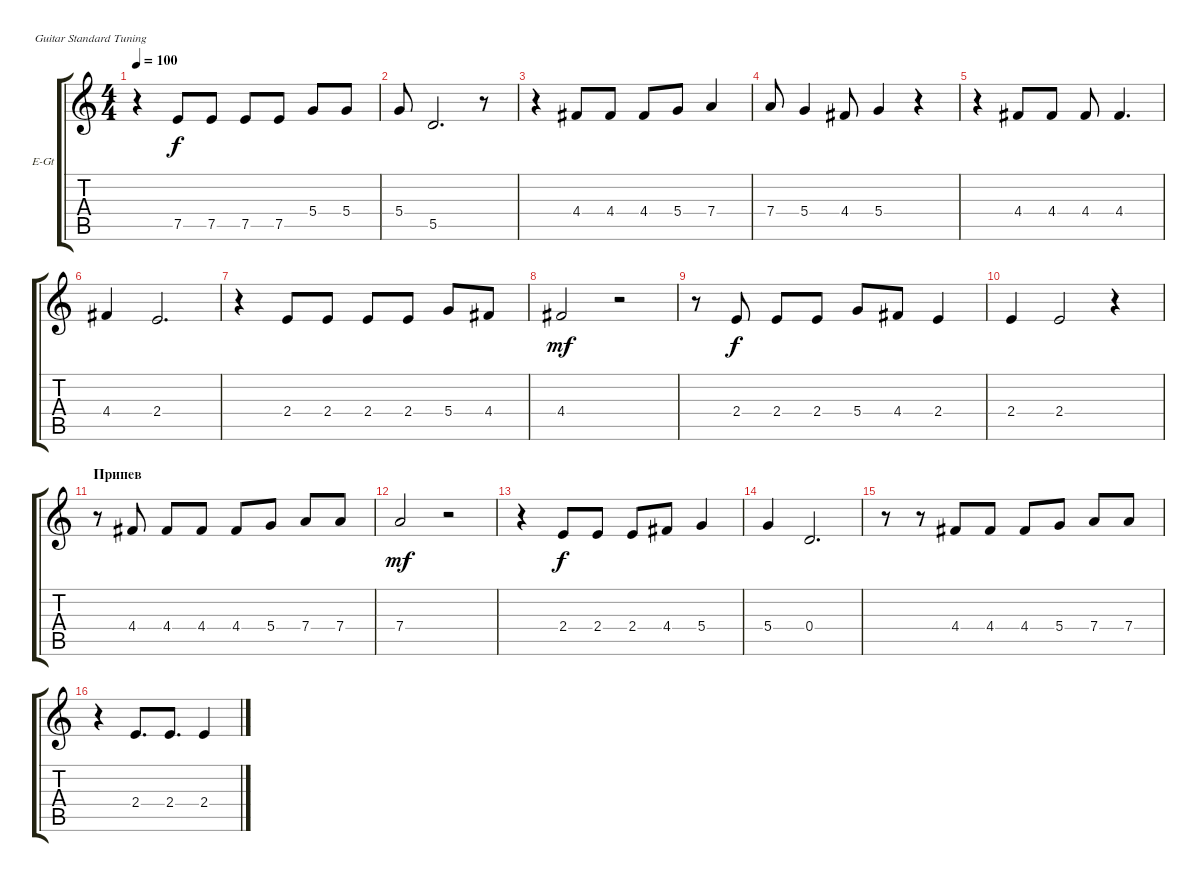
\defaultSystemsLayout 4
\bracketExtendMode groupsimilarinstruments
\firstSystemTrackNameOrientation horizontal
\otherSystemsTrackNameOrientation horizontal
\track ("В. Бутусов (вокал)" "E-Gt") {instrument electricguitarclean}
\staff {score tabs}
\tuning (E4 B3 G3 D3 A2 E2)
\ts (4 4)
\tempo 100
\clef g2
\ks c
r.4{dy f} 7.5.8 7.5.8 7.5.8 7.5.8 5.4.8 5.4.8 |
5.4.8 5.5.2{d} r.8 |
r.4 4.4.8 4.4.8 4.4.8 5.4.8 7.4.4 |
7.4.8 5.4.4 4.4.8 5.4.4 r.4 |
r.4 4.4.8 4.4.8 4.4.8 4.4.4{d} |
4.4.4 2.4.2{d} |
r.4 2.4.8 2.4.8 2.4.8 2.4.8 5.4.8 4.4.8 |
4.4.2{dy mf} r.2 |
r.8 2.4.8{dy f} 2.4.8 2.4.8 5.4.8 4.4.8 2.4.4 |
2.4.4 2.4.2 r.4 |
\section ("" "Припев")
r.8 4.4.8 4.4.8 4.4.8 4.4.8 5.4.8 7.4.8 7.4.8 |
7.4.2{dy mf} r.2 |
r.4 2.4.8{dy f} 2.4.8 2.4.8 4.4.8 5.4.4 |
5.4.4 0.4.2{d} |
r.8 r.8 4.4.8 4.4.8 4.4.8 5.4.8 7.4.8 7.4.8 |
r.4 2.4.8{d} 2.4.8{d} 2.4.4
